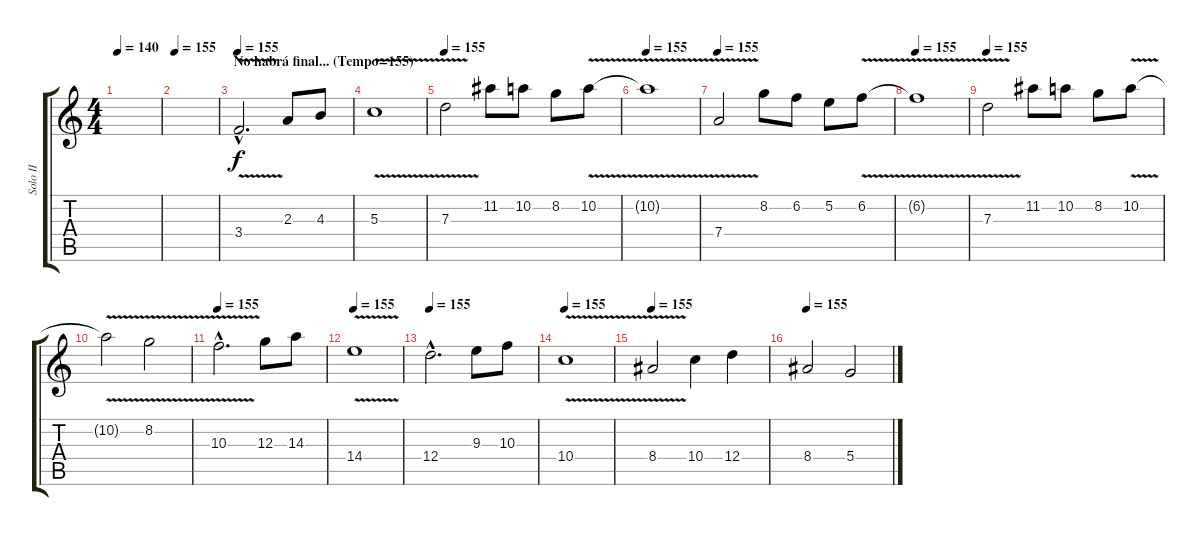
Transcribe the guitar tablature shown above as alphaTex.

\track ("Solo II" "Solo II") {instrument distortionguitar}
\staff {score tabs}
\tuning (E4 B3 G3 D3 A2 E2) {hide}
\ts (4 4)
\tempo 140
\clef g2
\ks c
|
\tempo 155
|
\section ("" "No habrá final... (Tempo=155)")
\tempo 155
3.4{v hac}.2{d} 2.3.8 4.3.8 |
5.3{v}.1 |
\tempo 155
7.3{v}.2 11.2.8 10.2.8 8.2.8 10.2{v}.8 |
\tempo 155
10.2{t}.1 |
\tempo 155
7.4{v}.2 8.2.8 6.2.8 5.2.8 6.2{v}.8 |
\tempo 155
6.2{t}.1 |
\tempo 155
7.3{v}.2 11.2.8 10.2.8 8.2.8 10.2{v}.8 |
10.2{t}.2 8.2{v}.2 |
\tempo 155
10.3{v hac}.2{d} 12.3.8 14.3.8 |
\tempo 155
14.4{v}.1 |
\tempo 155
12.4{hac}.2{d} 9.3.8 10.3.8 |
\tempo 155
10.4{v}.1 |
\tempo 155
8.4{v}.2 10.4.4 12.4.4 |
\tempo 155
8.4.2 5.4.2
